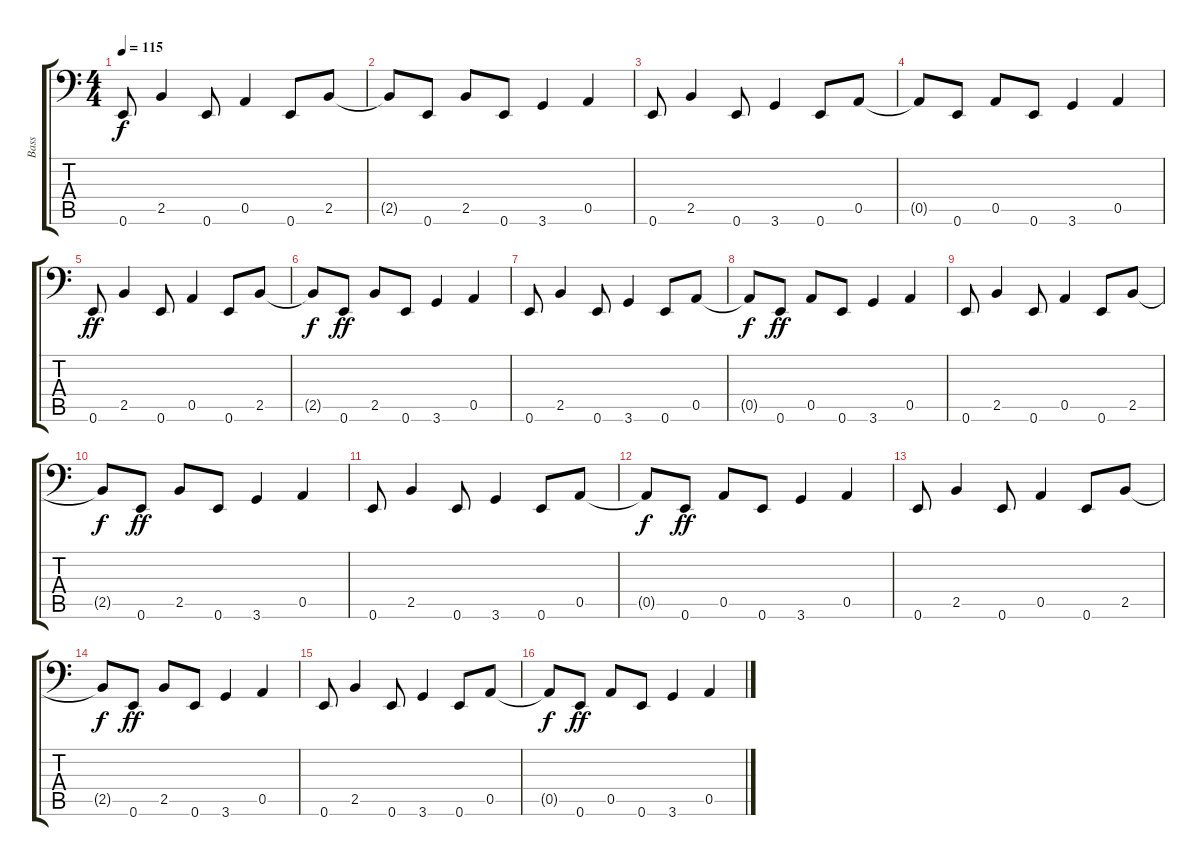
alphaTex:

\track ("Bass" "Bass") {instrument electricbassfinger}
\staff {score tabs}
\tuning (E3 B2 G2 D2 A1 E1) {hide}
\ts (4 4)
\tempo 115
\clef f4
\ks c
0.6.8{dy f} 2.5.4 0.6.8 0.5.4 0.6.8 2.5.8 |
2.5{t}.8 0.6.8 2.5.8 0.6.8 3.6.4 0.5.4 |
0.6.8 2.5.4 0.6.8 3.6.4 0.6.8 0.5.8 |
0.5{t}.8 0.6.8 0.5.8 0.6.8 3.6.4 0.5.4 |
0.6.8{dy ff} 2.5.4 0.6.8 0.5.4 0.6.8 2.5.8 |
2.5{t}.8{dy f} 0.6.8{dy ff} 2.5.8 0.6.8 3.6.4 0.5.4 |
0.6.8 2.5.4 0.6.8 3.6.4 0.6.8 0.5.8 |
0.5{t}.8{dy f} 0.6.8{dy ff} 0.5.8 0.6.8 3.6.4 0.5.4 |
0.6.8 2.5.4 0.6.8 0.5.4 0.6.8 2.5.8 |
2.5{t}.8{dy f} 0.6.8{dy ff} 2.5.8 0.6.8 3.6.4 0.5.4 |
0.6.8 2.5.4 0.6.8 3.6.4 0.6.8 0.5.8 |
0.5{t}.8{dy f} 0.6.8{dy ff} 0.5.8 0.6.8 3.6.4 0.5.4 |
0.6.8 2.5.4 0.6.8 0.5.4 0.6.8 2.5.8 |
2.5{t}.8{dy f} 0.6.8{dy ff} 2.5.8 0.6.8 3.6.4 0.5.4 |
0.6.8 2.5.4 0.6.8 3.6.4 0.6.8 0.5.8 |
0.5{t}.8{dy f} 0.6.8{dy ff} 0.5.8 0.6.8 3.6.4 0.5.4
